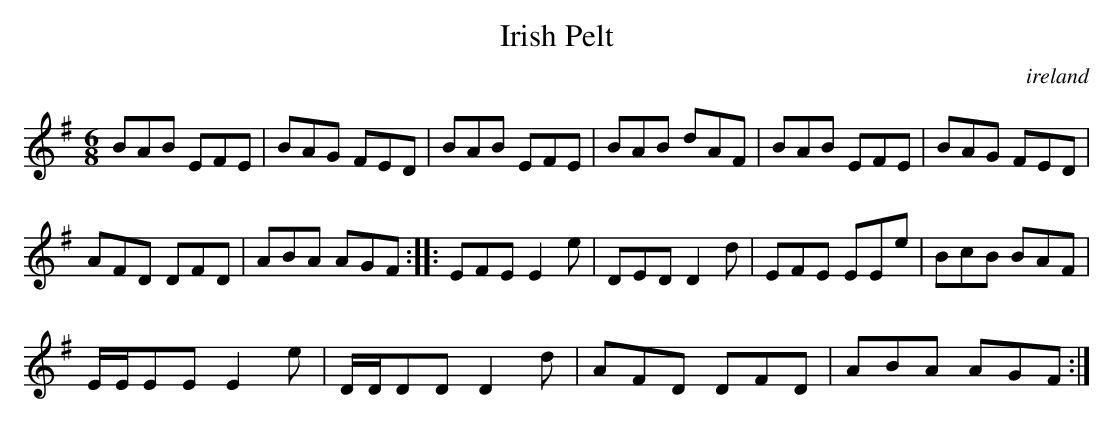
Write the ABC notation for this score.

X:1
T:Irish Pelt
O:ireland
M:6/8
K:Em
BAB EFE| BAG FED|\
BAB EFE| BAB dAF|\
BAB EFE| BAG FED|
AFD DFD| ABA AGF::\
EFE E2e| DED D2d| \
EFE EEe| BcB BAF|
E/E/EE E2e| D/D/DD D2d| AFD DFD| ABA AGF:|
